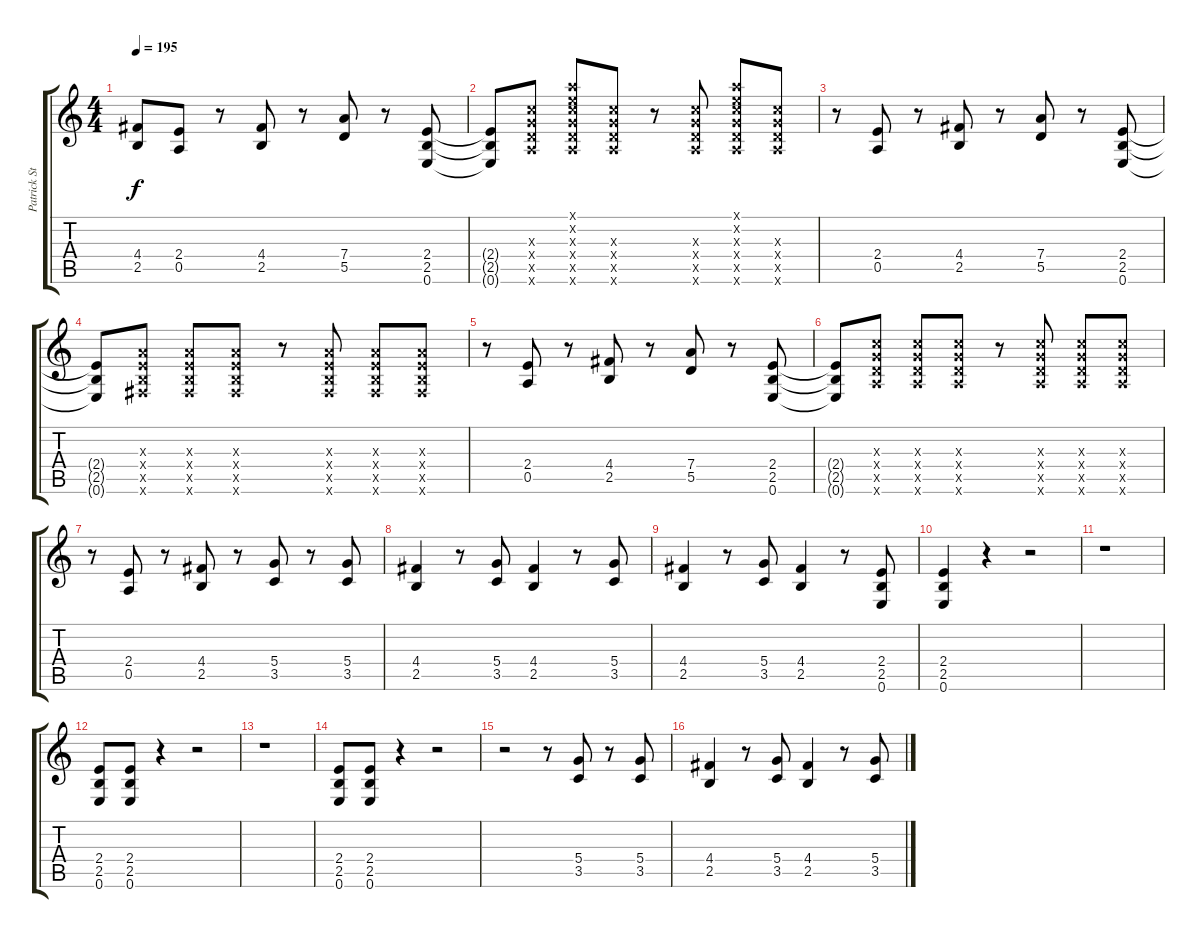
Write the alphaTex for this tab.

\track ("Patrick Stump - Rhythm Guitar (Left)" "Patrick St") {instrument distortionguitar}
\staff {score tabs}
\tuning (E4 B3 G3 D3 A2 E2) {hide}
\ts (4 4)
\tempo 195
\clef g2
\ks c
(4.4 2.5).8{dy f} (2.4 0.5).8 r.8 (4.4 2.5).8 r.8 (7.4 5.5).8 r.8 (2.4 2.5 0.6).8 |
(2.4{t} 2.5{t} 0.6{t}).8 (5.3{x} 5.4{x} 5.5{x} 5.6{x}).8 (5.1{x} 5.2{x} 5.3{x} 5.4{x} 5.5{x} 5.6{x}).8 (5.3{x} 5.4{x} 5.5{x} 5.6{x}).8 r.8 (5.3{x} 5.4{x} 5.5{x} 5.6{x}).8 (5.1{x} 5.2{x} 5.3{x} 5.4{x} 5.5{x} 5.6{x}).8 (5.3{x} 5.4{x} 5.5{x} 5.6{x}).8 |
r.8 (2.4 0.5).8 r.8 (4.4 2.5).8 r.8 (7.4 5.5).8 r.8 (2.4 2.5 0.6).8 |
(2.4{t} 2.5{t} 0.6{t}).8 (2.3{x} 2.4{x} 2.5{x} 2.6{x}).8 (2.3{x} 2.4{x} 2.5{x} 2.6{x}).8 (2.3{x} 2.4{x} 2.5{x} 2.6{x}).8 r.8 (2.3{x} 2.4{x} 2.5{x} 2.6{x}).8 (2.3{x} 2.4{x} 2.5{x} 2.6{x}).8 (2.3{x} 2.4{x} 2.5{x} 2.6{x}).8 |
r.8 (2.4 0.5).8 r.8 (4.4 2.5).8 r.8 (7.4 5.5).8 r.8 (2.4 2.5 0.6).8 |
(2.4{t} 2.5{t} 0.6{t}).8 (5.3{x} 5.4{x} 5.5{x} 5.6{x}).8 (5.3{x} 5.4{x} 5.5{x} 5.6{x}).8 (5.3{x} 5.4{x} 5.5{x} 5.6{x}).8 r.8 (5.3{x} 5.4{x} 5.5{x} 5.6{x}).8 (5.3{x} 5.4{x} 5.5{x} 5.6{x}).8 (5.3{x} 5.4{x} 5.5{x} 5.6{x}).8 |
r.8 (2.4 0.5).8 r.8 (4.4 2.5).8 r.8 (5.4 3.5).8 r.8 (5.4 3.5).8 |
(4.4 2.5).4 r.8 (5.4 3.5).8 (4.4 2.5).4 r.8 (5.4 3.5).8 |
(4.4 2.5).4 r.8 (5.4 3.5).8 (4.4 2.5).4 r.8 (2.4 2.5 0.6).8 |
(2.4 2.5 0.6).4 r.4 r.2 |
r.1 |
(2.4 2.5 0.6).8 (2.4 2.5 0.6).8 r.4 r.2 |
r.1 |
(2.4 2.5 0.6).8 (2.4 2.5 0.6).8 r.4 r.2 |
r.2 r.8 (5.4 3.5).8 r.8 (5.4 3.5).8 |
(4.4 2.5).4 r.8 (5.4 3.5).8 (4.4 2.5).4 r.8 (5.4 3.5).8
